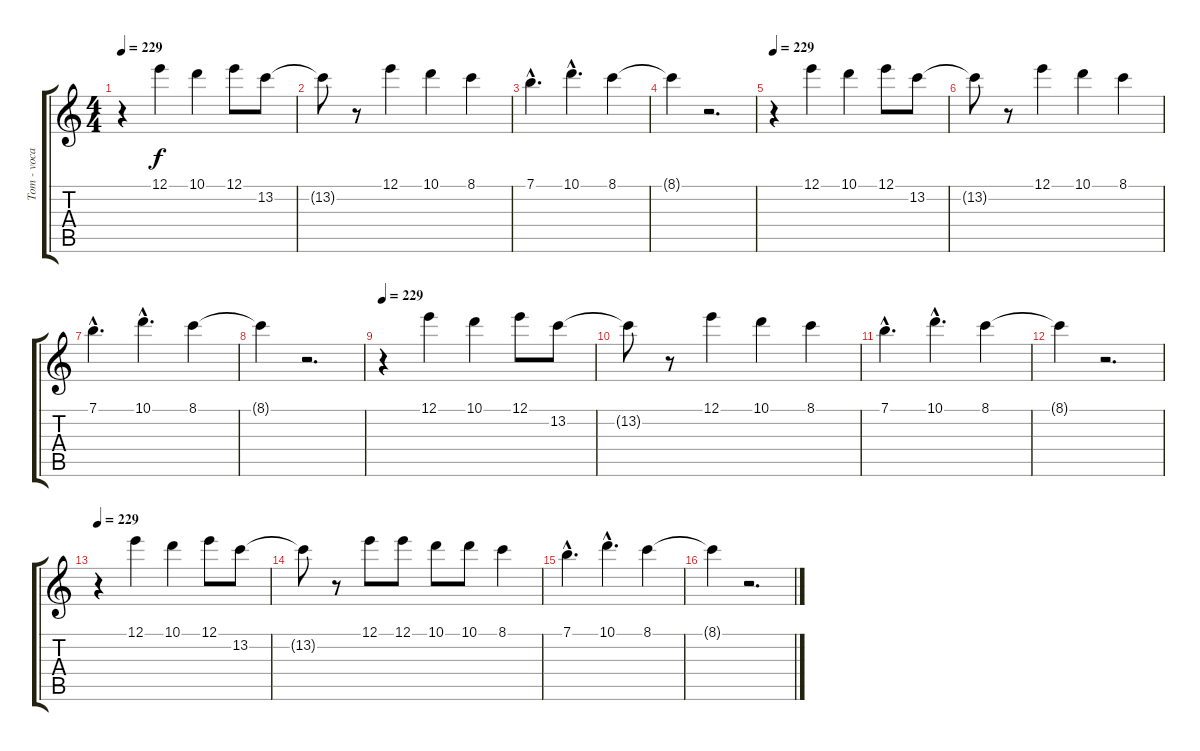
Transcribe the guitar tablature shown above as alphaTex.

\track ("Tom - vocal" "Tom - voca") {instrument distortionguitar}
\staff {score tabs}
\tuning (E4 B3 G3 D3 A2 E2) {hide}
\ts (4 4)
\tempo 229
\clef g2
\ks c
r.4{dy f instrument distortionguitar} 12.1.4 10.1.4 12.1.8 13.2.8 |
13.2{t}.8 r.8 12.1.4 10.1.4 8.1.4 |
7.1{hac}.4{d} 10.1{hac}.4{d} 8.1.4 |
8.1{t}.4 r.2{d} |
\tempo 229
r.4 12.1.4 10.1.4 12.1.8 13.2.8 |
13.2{t}.8 r.8 12.1.4 10.1.4 8.1.4 |
7.1{hac}.4{d} 10.1{hac}.4{d} 8.1.4 |
8.1{t}.4 r.2{d} |
\tempo 229
r.4 12.1.4 10.1.4 12.1.8 13.2.8 |
13.2{t}.8 r.8 12.1.4 10.1.4 8.1.4 |
7.1{hac}.4{d} 10.1{hac}.4{d} 8.1.4 |
8.1{t}.4 r.2{d} |
\tempo 229
r.4 12.1.4 10.1.4 12.1.8 13.2.8 |
13.2{t}.8 r.8 12.1.8 12.1.8 10.1.8 10.1.8 8.1.4 |
7.1{hac}.4{d} 10.1{hac}.4{d} 8.1.4 |
8.1{t}.4 r.2{d}
